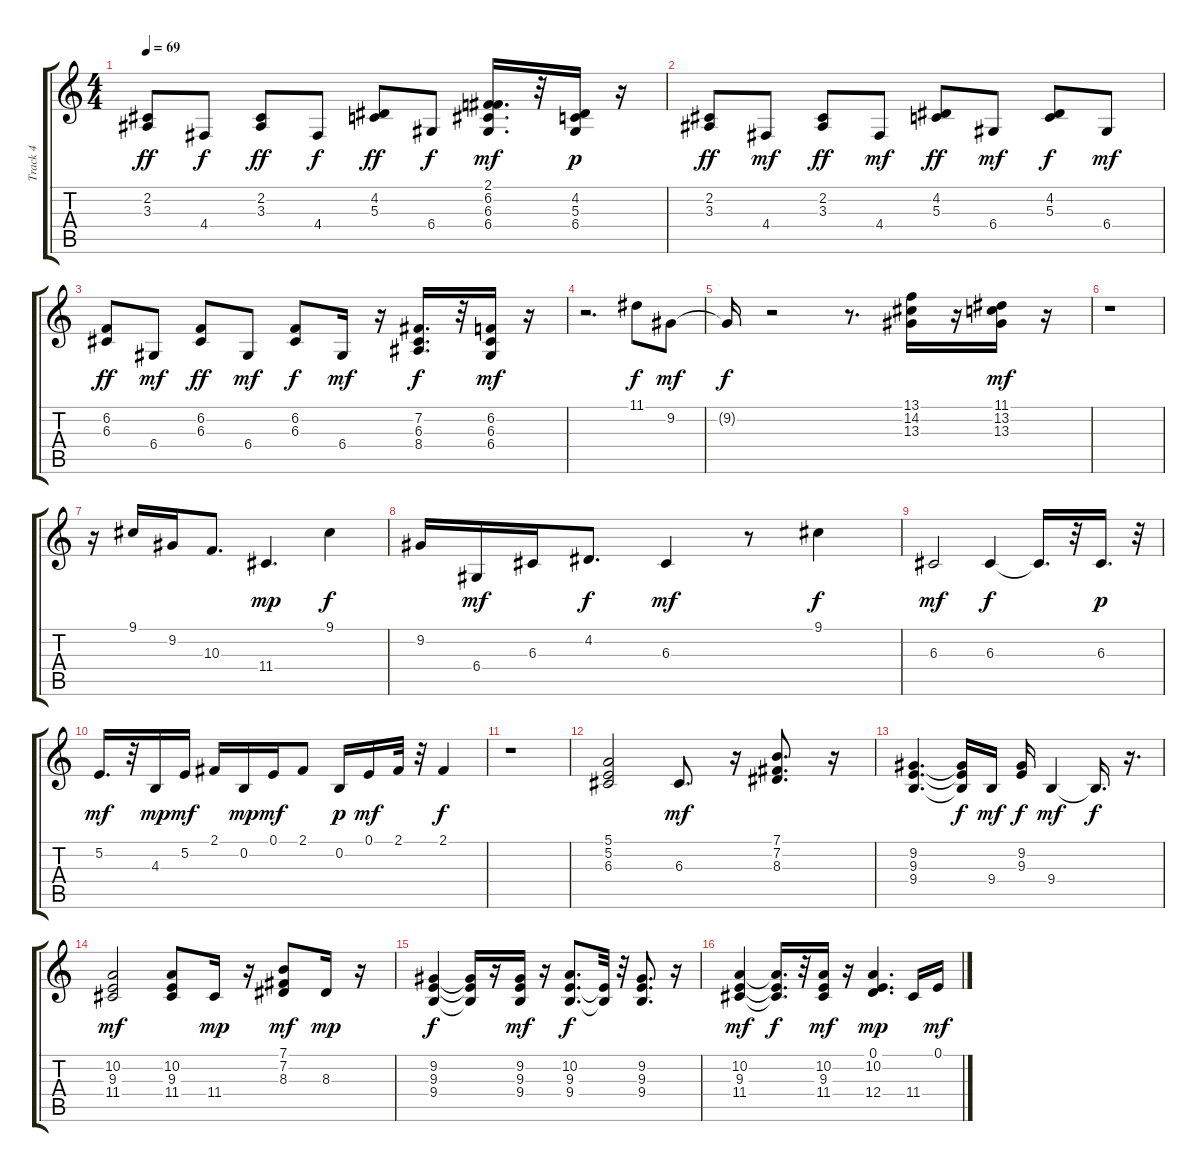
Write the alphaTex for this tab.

\track ("Track 4" "Track 4") {instrument brightacousticpiano}
\staff {score tabs}
\tuning (E4 B3 G3 D3 A2 E2) {hide}
\ts (4 4)
\tempo 69
\clef g2
\ks c
(2.2 3.3).8{dy ff} 4.4.8{dy f} (2.2 3.3).8{dy ff} 4.4.8{dy f} (4.2 5.3).8{dy ff} 6.4.8{dy f} (2.1 6.2 6.3 6.4).16{d dy mf} r.32 (4.2 5.3 6.4).16{dy p} r.16 |
(2.2 3.3).8{dy ff} 4.4.8{dy mf} (2.2 3.3).8{dy ff} 4.4.8{dy mf} (4.2 5.3).8{dy ff} 6.4.8{dy mf} (4.2 5.3).8{dy f} 6.4.8{dy mf} |
(6.2 6.3).8{dy ff} 6.4.8{dy mf} (6.2 6.3).8{dy ff} 6.4.8{dy mf} (6.2 6.3).8{dy f} 6.4.16{dy mf} r.16 (7.2 6.3 8.4).16{d dy f} r.32 (6.2 6.3 6.4).16{dy mf} r.16 |
r.2{d} 11.1.8{dy f} 9.2.8{dy mf} |
9.2{t}.16{dy f} r.2 r.8{d} (13.1 14.2 13.3).16 r.16 (11.1 13.2 13.3).16{dy mf} r.16 |
r.1 |
r.16 9.1.16 9.2.16 10.3.8{d} 11.4.4{d dy mp} 9.1.4{dy f} |
9.2.16 6.4.16{dy mf} 6.3.16 4.2.8{d dy f} 6.3.4{dy mf} r.8 9.1.4{dy f} |
6.3.2{dy mf} 6.3.4{dy f} 6.3{t}.16{d} r.32 6.3.16{d dy p} r.32 |
5.2.16{d dy mf} r.32 4.3.16{dy mp} 5.2.16{dy mf} 2.1.16 0.2.16{dy mp} 0.1.16{dy mf} 2.1.8 0.2.16{dy p} 0.1.16{dy mf} 2.1.32 r.32 2.1.4{dy f} |
r.1 |
(5.1 5.2 6.3).2{volume 15} 6.3.8{d dy mf} r.16 (7.1 7.2 8.3).8{d} r.16 |
(9.2 9.3 9.4).4{d} (9.2{t} 9.3{t} 9.4{t}).16{dy f} 9.4.16{dy mf} (9.2 9.3).16{dy f} 9.4.4{dy mf} 9.4{t}.16{d dy f} r.16{d} |
(10.2 9.3 11.4).2{dy mf} (10.2 9.3 11.4).8 11.4.16{dy mp} r.16 (7.1 7.2 8.3).8{dy mf} 8.3.16{dy mp} r.16 |
(9.2 9.3 9.4).4{dy f} (9.2{t} 9.3{t} 9.4{t}).16 r.16 (9.2 9.3 9.4).16{dy mf} r.16 (10.2 9.3 9.4).8{d dy f} (9.3{t} 9.4{t}).32 r.32 (9.2 9.3 9.4).8{d} r.16 |
(10.2 9.3 11.4).4{dy mf} (10.2{t} 9.3{t} 11.4{t}).16{d dy f} r.32 (10.2 9.3 11.4).16{dy mf} r.16 (0.1 10.2 12.4).4{d dy mp} 11.4.16 0.1.16{dy mf}
